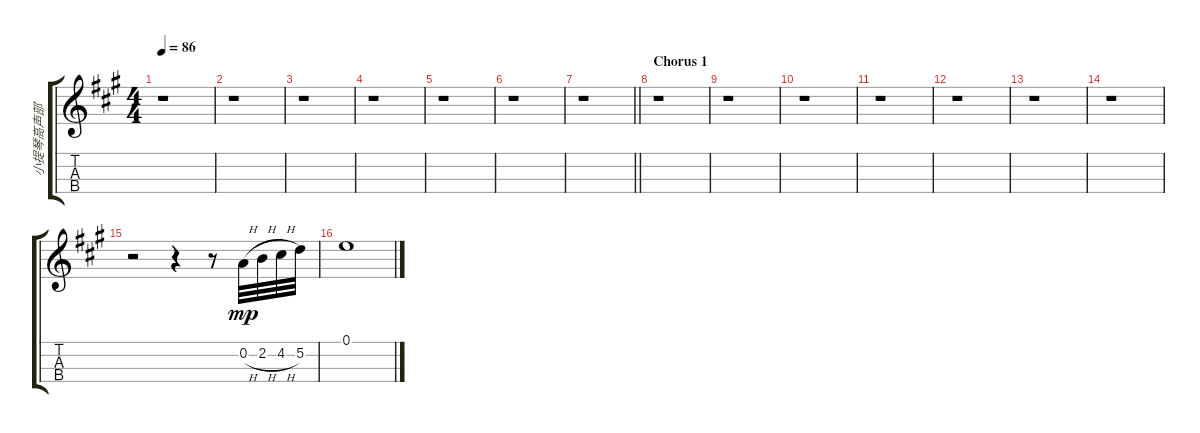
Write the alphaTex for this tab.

\track ("小提琴高声部" "小提琴高声部") {instrument violin}
\staff {score tabs}
\tuning (E5 A4 D4 G3) {hide}
\ts (4 4)
\tempo 86
\clef g2
\ks a
r.1{dy mp} |
r.1 |
r.1 |
r.1 |
r.1 |
r.1 |
\barLineRight lightlight
r.1 |
\section ("" "Chorus 1")
r.1 |
r.1 |
r.1 |
r.1 |
r.1 |
r.1 |
r.1 |
r.2 r.4 r.8 0.2{h}.32 2.2{h}.32 4.2{h}.32 5.2.32 |
0.1.1
